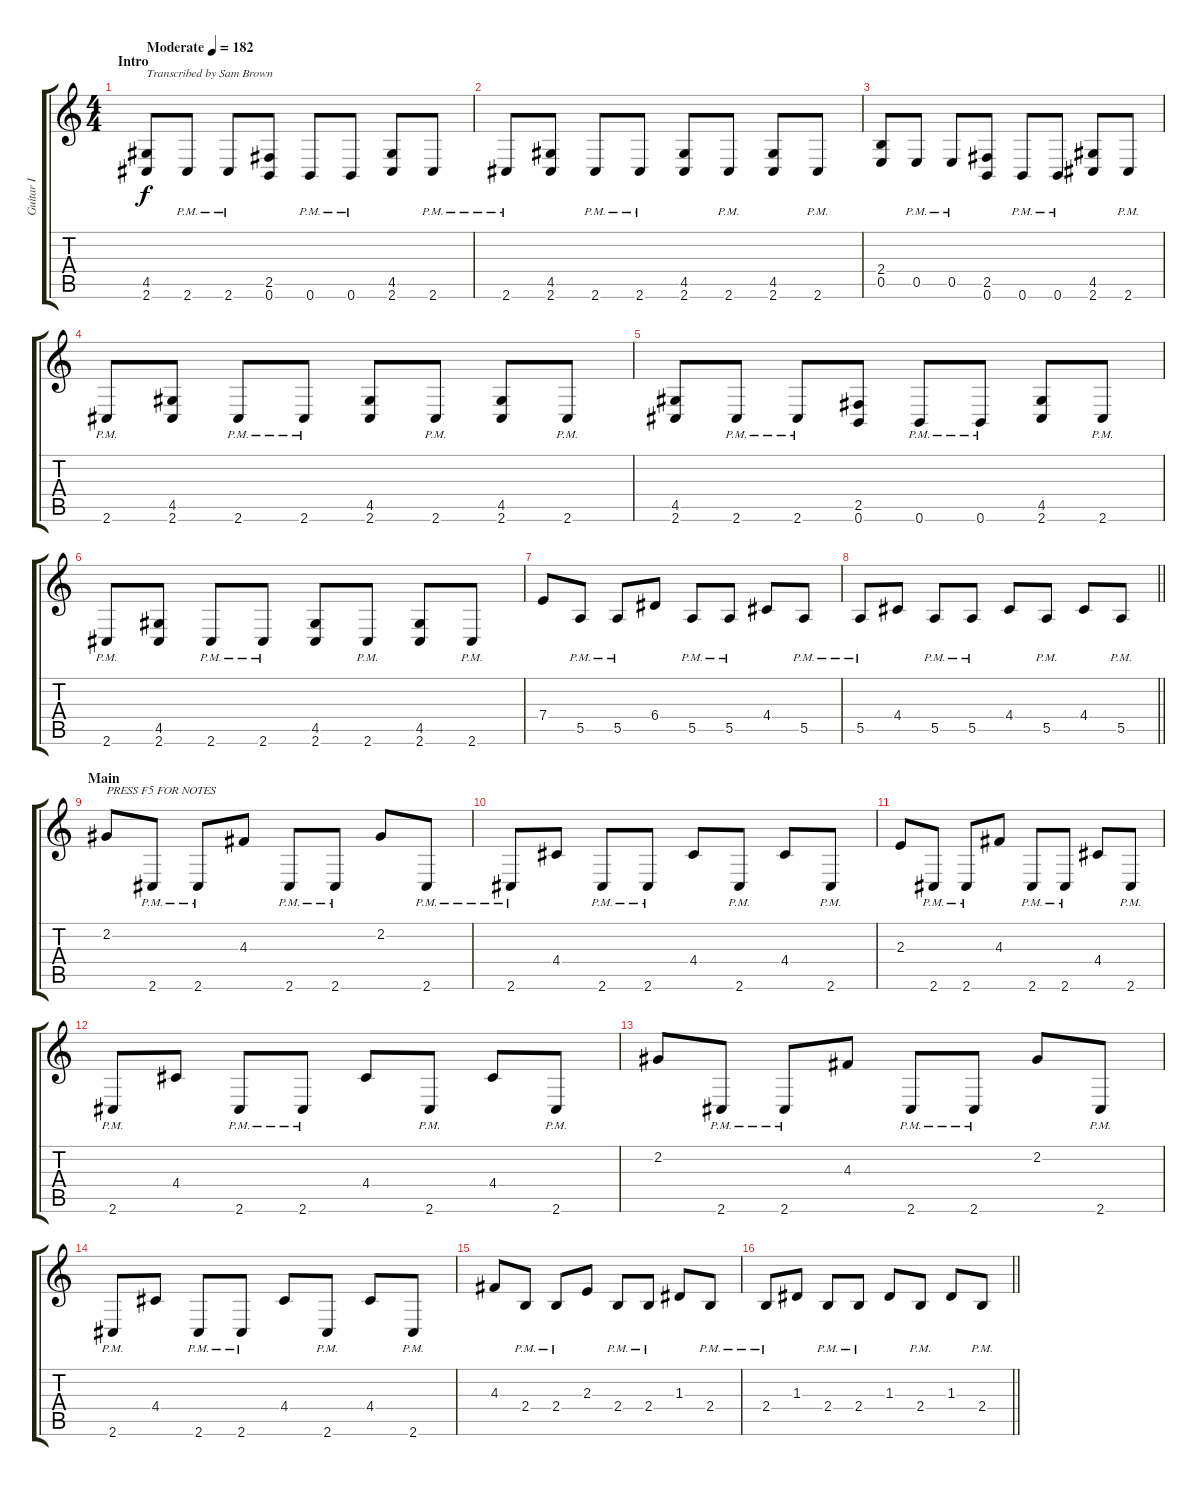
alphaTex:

\track ("Guitar I" "Guitar I") {instrument distortionguitar}
\staff {score tabs}
\tuning (B3 Gb3 D3 A2 E2 B1) {hide}
\ts (4 4)
\section ("" "Intro")
\tempo (182 "Moderate")
\clef g2
\ks c
(4.5 2.6).8{txt "Transcribed by Sam Brown" dy f instrument distortionguitar} 2.6{pm}.8 2.6{pm}.8 (2.5 0.6).8 0.6{pm}.8 0.6{pm}.8 (4.5 2.6).8 2.6{pm}.8 |
2.6{pm}.8 (4.5 2.6).8 2.6{pm}.8 2.6{pm}.8 (4.5 2.6).8 2.6{pm}.8 (4.5 2.6).8 2.6{pm}.8 |
(2.4 0.5).8 0.5{pm}.8 0.5{pm}.8 (2.5 0.6).8 0.6{pm}.8 0.6{pm}.8 (4.5 2.6).8 2.6{pm}.8 |
2.6{pm}.8 (4.5 2.6).8 2.6{pm}.8 2.6{pm}.8 (4.5 2.6).8 2.6{pm}.8 (4.5 2.6).8 2.6{pm}.8 |
(4.5 2.6).8 2.6{pm}.8 2.6{pm}.8 (2.5 0.6).8 0.6{pm}.8 0.6{pm}.8 (4.5 2.6).8 2.6{pm}.8 |
2.6{pm}.8 (4.5 2.6).8 2.6{pm}.8 2.6{pm}.8 (4.5 2.6).8 2.6{pm}.8 (4.5 2.6).8 2.6{pm}.8 |
7.4.8 5.5{pm}.8 5.5{pm}.8 6.4.8 5.5{pm}.8 5.5{pm}.8 4.4.8 5.5{pm}.8 |
\barLineRight lightlight
5.5{pm}.8 4.4.8 5.5{pm}.8 5.5{pm}.8 4.4.8 5.5{pm}.8 4.4.8 5.5{pm}.8 |
\section ("" "Main")
2.2.8{txt "PRESS F5 FOR NOTES"} 2.6{pm}.8 2.6{pm}.8 4.3.8 2.6{pm}.8 2.6{pm}.8 2.2.8 2.6{pm}.8 |
2.6{pm}.8 4.4.8 2.6{pm}.8 2.6{pm}.8 4.4.8 2.6{pm}.8 4.4.8 2.6{pm}.8 |
2.3.8 2.6{pm}.8 2.6{pm}.8 4.3.8 2.6{pm}.8 2.6{pm}.8 4.4.8 2.6{pm}.8 |
2.6{pm}.8 4.4.8 2.6{pm}.8 2.6{pm}.8 4.4.8 2.6{pm}.8 4.4.8 2.6{pm}.8 |
2.2.8 2.6{pm}.8 2.6{pm}.8 4.3.8 2.6{pm}.8 2.6{pm}.8 2.2.8 2.6{pm}.8 |
2.6{pm}.8 4.4.8 2.6{pm}.8 2.6{pm}.8 4.4.8 2.6{pm}.8 4.4.8 2.6{pm}.8 |
4.3.8 2.4{pm}.8 2.4{pm}.8 2.3.8 2.4{pm}.8 2.4{pm}.8 1.3.8 2.4{pm}.8 |
\barLineRight lightlight
2.4{pm}.8 1.3.8 2.4{pm}.8 2.4{pm}.8 1.3.8 2.4{pm}.8 1.3.8 2.4{pm}.8
